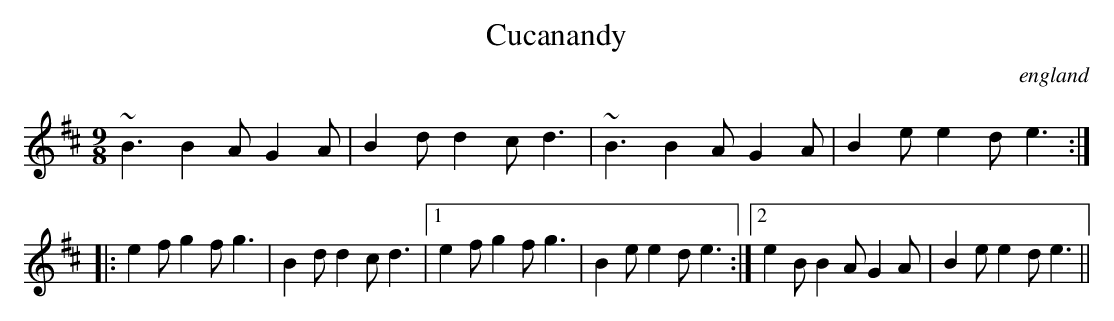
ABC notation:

X:1
T:Cucanandy
O:england
M:9/8
K:Edor
~B3 B2A G2A|B2d d2c d3|~B3 B2A G2A|B2e e2d e3:|
|:e2f g2f g3|B2d d2c d3|1 e2f g2f g3|B2e e2d e3:|2 e2B B2A G2A|B2e e2d e3||
